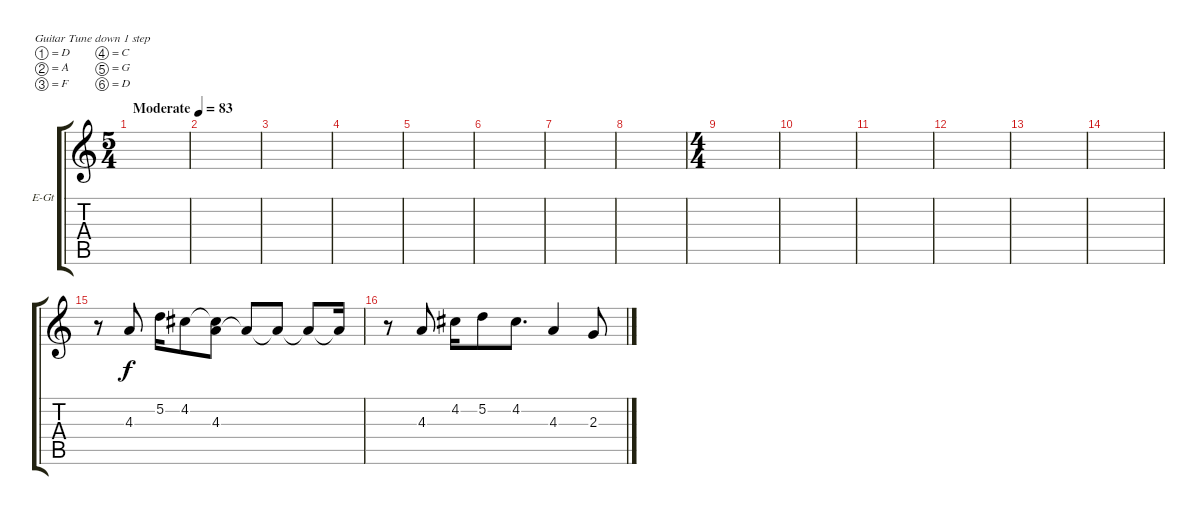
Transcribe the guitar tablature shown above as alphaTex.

\bracketExtendMode groupsimilarinstruments
\firstSystemTrackNameOrientation horizontal
\otherSystemsTrackNameOrientation horizontal
\track ("Electric Guitar" "E-Gt") {instrument electricguitarclean}
\staff {score tabs}
\tuning (D4 A3 F3 C3 G2 D2)
\ts (5 4)
\beaming (8 6 4)
\tempo (83 "Moderate")
\clef g2
\scale
0.487395
\ks c
|
\scale
0.256303 |
\scale
0.256303 |
\scale
0.333333 |
\scale
0.333333 |
\scale
0.333333 |
\scale
0.256303 |
\scale
0.256303 |
\ts (4 4)
\beaming (8 2 2 2 2)
\scale
0.487395 |
\scale
0.333333 |
\scale
0.333333 |
\scale
0.333333 |
\scale
0.333333 |
\scale
0.333333 |
\scale
0.333333 r.8 4.3.8 5.2.16 4.2.8 (4.3 4.2{t}).8 4.3{t}.8 4.3{t}.8 4.3{t}.8 4.3{t}.16 |
\scale
0.333333 r.8 4.3.8 4.2.16 5.2.8 4.2.8{d} 4.3.4 2.3.8
